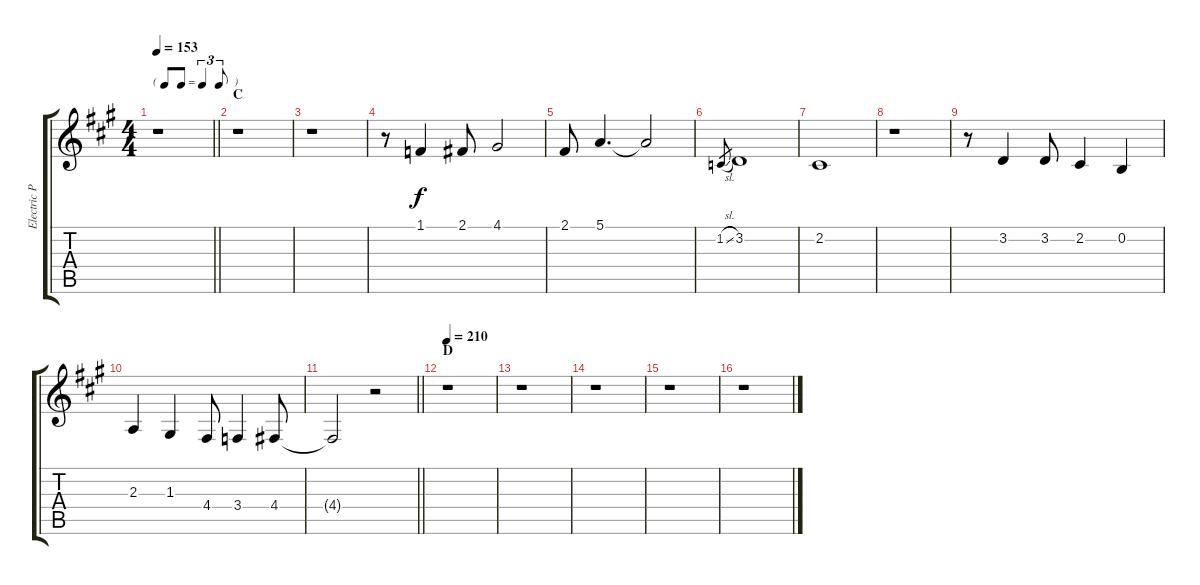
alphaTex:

\track ("Electric Piano" "Electric P") {instrument electricgrandpiano}
\staff {score tabs}
\tuning (E4 B3 G3 D3 A2 E2) {hide}
\ts (4 4)
\tf triplet8th
\tempo 153
\clef g2
\barLineRight lightlight
\ks a
r.1{dy f} |
\section ("" "C")
r.1 |
r.1 |
r.8 1.1.4 2.1.8 4.1.2 |
2.1.8 5.1.4{d} 5.1{t}.2 |
1.2{sl}.8{gr} 3.2.1 |
2.2.1 |
r.1 |
r.8 3.2.4 3.2.8 2.2.4 0.2.4 |
2.3.4 1.3.4 4.4.8 3.4.4 4.4.8 |
\barLineRight lightlight
4.4{t}.2 r.2 |
\section ("" "D")
\tempo 210
r.1 |
r.1 |
r.1 |
r.1 |
r.1
